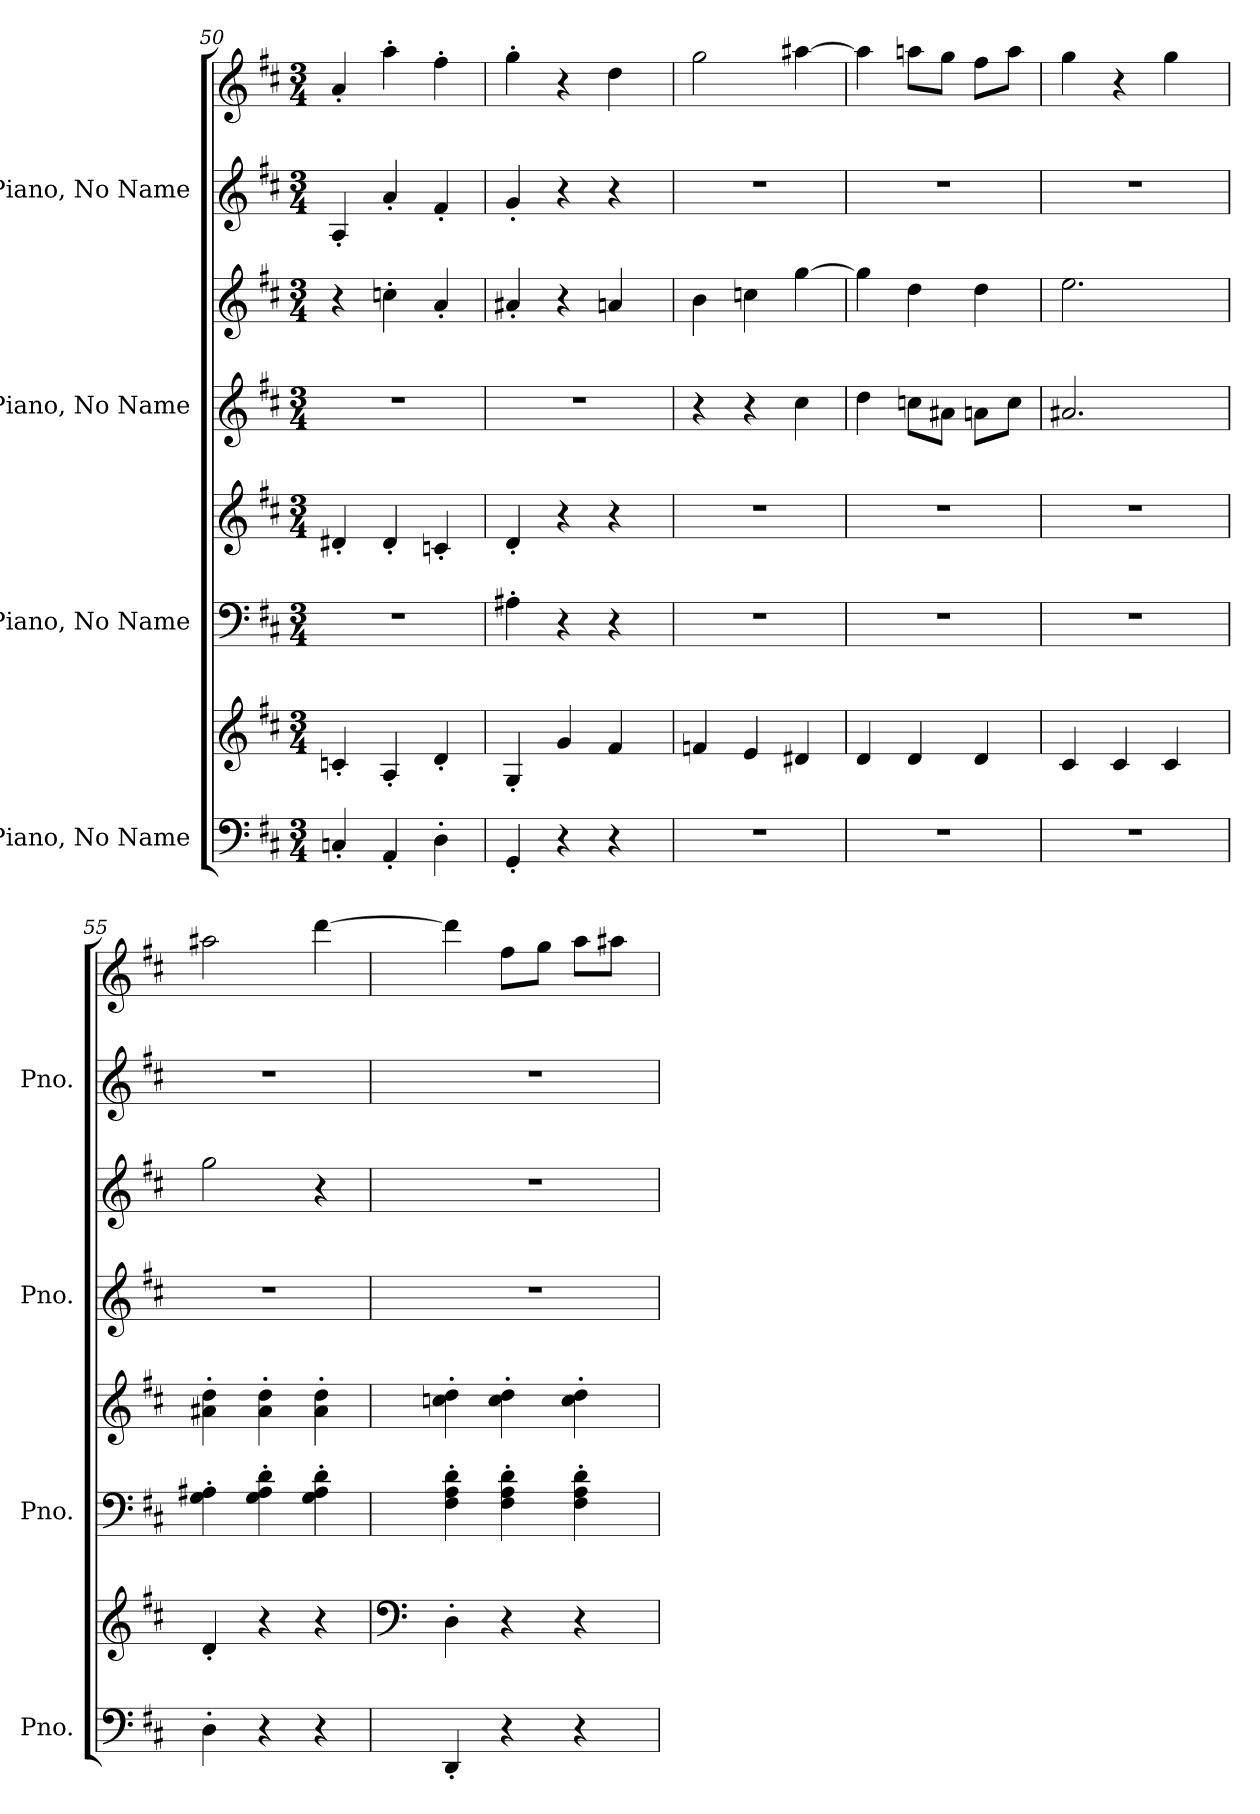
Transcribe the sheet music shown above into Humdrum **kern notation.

**kern	**kern	**kern	**kern	**kern	**kern	**kern	**kern
*part4	*part4	*part3	*part3	*part2	*part2	*part1	*part1
*staff8	*staff7	*staff6	*staff5	*staff4	*staff3	*staff2	*staff1
*I"Piano, No Name	*	*I"Piano, No Name	*	*I"Piano, No Name	*	*I"Piano, No Name	*
*I'Pno.	*	*I'Pno.	*	*I'Pno.	*	*I'Pno.	*
*clefF4	*clefG2	*clefF4	*clefG2	*clefG2	*clefG2	*clefG2	*clefG2
*k[f#c#]	*k[f#c#]	*k[f#c#]	*k[f#c#]	*k[f#c#]	*k[f#c#]	*k[f#c#]	*k[f#c#]
*M3/4	*M3/4	*M3/4	*M3/4	*M3/4	*M3/4	*M3/4	*M3/4
=50	=50	=50	=50	=50	=50	=50	=50
4Cn'/	4cn'/	2.r	4d#X'/	2.r	4r	4A'/	4a'/
4AA'/	4A'/	.	4d#'/	.	4ccn'\	4a'/	4aa'\
4D'\	4d'/	.	4cn'/	.	4a'/	4f#'/	4ff#'\
=51	=51	=51	=51	=51	=51	=51	=51
*	*	*	*	*	*	*	*^
4GG'/	4G'/	4A#X'\	4d'/	2.r	4a#X'/	4g'/	4gg'\	2ryy
4r	4g/	4r	4r	.	4r	4r	4r	.
4r	4f#/	4r	4r	.	4an/	4r	4dd\	8.ryy
*	*	*	*	*	*	*	*MM156	*
.	.	.	.	.	.	.	.	16ryy
*	*	*	*	*	*	*	*v	*v
=52	=52	=52	=52	=52	=52	=52	=52
*	*	*	*	*	*	*	*MM157
2.r	4fn/	2.r	2.r	4r	4b\	2.r	2gg\
.	4e/	.	.	4r	4ccn\	.	.
.	4d#X/	.	.	4cc#\	[4gg\	.	[4aa#X\
!!LO:PB:g=z
=53	=53	=53	=53	=53	=53	=53	=53
2.r	4d/	2.r	2.r	4dd\	4gg\]	2.r	4aa#\]
.	4d/	.	.	8ccn\L	4dd\	.	8aan\L
.	.	.	.	8a#X\J	.	.	8gg\J
.	4d/	.	.	8an\L	4dd\	.	8ff#\L
.	.	.	.	8cc\J	.	.	8aa\J
=54	=54	=54	=54	=54	=54	=54	=54
*	*	*	*	*	*	*	*^
2.r	4c#/	2.r	2.r	2.a#X/	2.ee\	2.r	4gg\	2ryy
.	4c#/	.	.	.	.	.	4r	.
.	4c#/	.	.	.	.	.	4gg\	8.ryy
*	*	*	*	*	*	*	*MM156	*
.	.	.	.	.	.	.	.	16ryy
*	*	*	*	*	*	*	*v	*v
=55	=55	=55	=55	=55	=55	=55	=55
*	*	*	*	*	*	*	*MM157
4D'\	4d'/	4G\' 4A#X\'	4a#X\' 4dd\'	2.r	2gg\	2.r	2aa#X\
4r	4r	4G\' 4A#\' 4d\'	4a#\' 4dd\'	.	.	.	.
4r	4r	4G\' 4A#\' 4d\'	4a#\' 4dd\'	.	4r	.	[4ddd\
=56	=56	=56	=56	=56	=56	=56	=56
*	*clefF4	*	*	*	*	*	*
*	*	*	*	*	*	*	*^
4DD'/	4D'\	4F#\' 4A\' 4d\'	4ccn\' 4dd\'	2.r	2.r	2.r	4ddd\]	2ryy
4r	4r	4F#\' 4A\' 4d\'	4cc\' 4dd\'	.	.	.	8ff#\L	.
.	.	.	.	.	.	.	8gg\J	.
4r	4r	4F#\' 4A\' 4d\'	4cc\' 4dd\'	.	.	.	8aa\L	8.ryy
.	.	.	.	.	.	.	8aa#X\J	.
*	*	*	*	*	*	*	*MM156	*
.	.	.	.	.	.	.	.	16ryy
*	*	*	*	*	*	*	*v	*v
=	=	=	=	=	=	=	=
*-	*-	*-	*-	*-	*-	*-	*-
